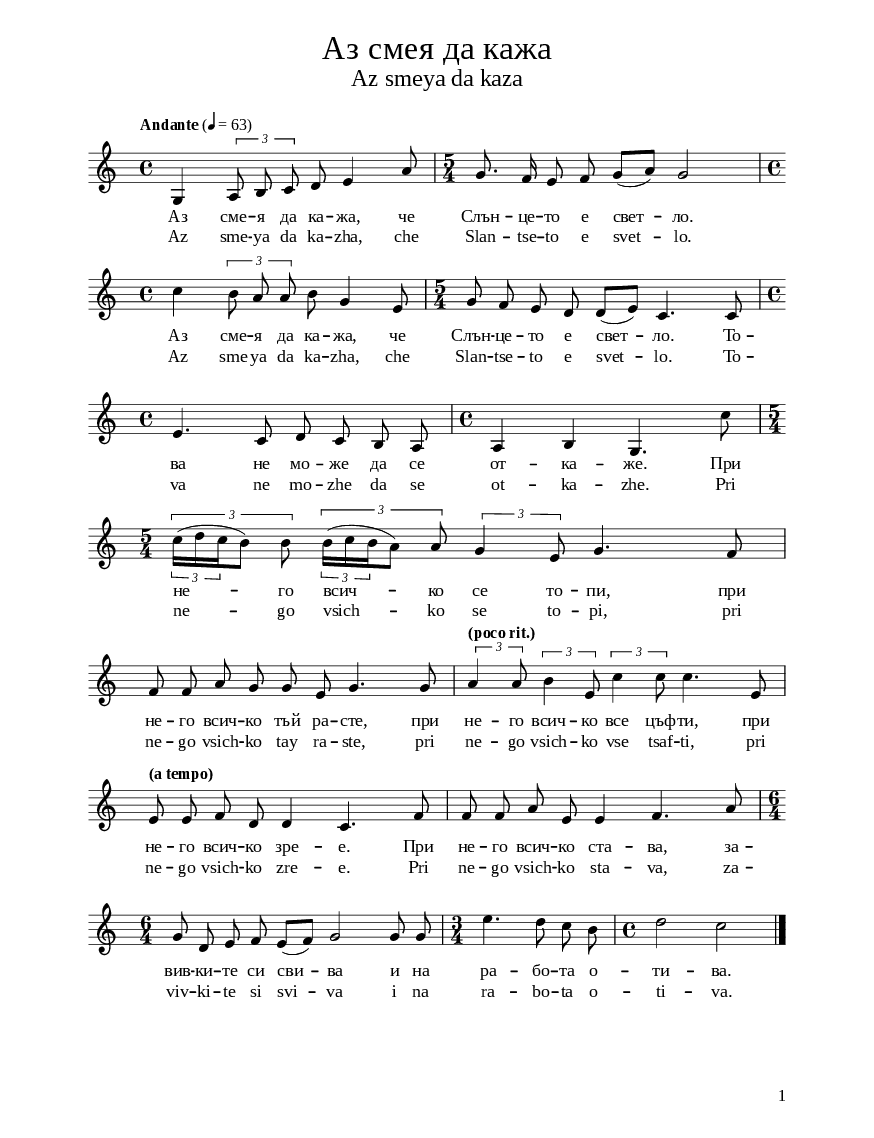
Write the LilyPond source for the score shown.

\version "2.24.0"

% include paper part and global functions
\include "include/globals.ily"

\bookpart {
  \label #'ref109
  \tocItem \markup "Аз смея да кажа – Az smeya da kaza"
  \include "include/bookpart-paper.ily"
  \score {
    \include "include/score-layout.ily"


    \new Voice \relative c' {
      \clef treble
      \key c \major
      \time 4/4
      \tempoFunc "Andante" 4 "63"
      \autoBeamOff
      g4 \tuplet 3/2 {  a8   b8   c8  }  d8   e4   a8 | \time 5/4  | g8.   f16   e8   f8   g8 ( [ a8 ) ]   g2 \break |

      \time 4/4  | c4 \tuplet 3/2 {  b8   a8   a8  } b8   g4   e8 | \time 5/4  | g8   f8   e8   d8   d8 ( [ e8 ) ]   c4.   c8 \break |

      \time 4/4  | e4.   c8   d8   c8   b8  a8 |   \time 4/4   a4   b4   g4.   c'8  | \time 5/4 \break

      \tweak direction #up \tuplet 3/2 { \once \override Slur.positions = #'(1 . 1) \tuplet 3/2 { c16 ([ d16  c16 } b8]) b8 }

      \tweak direction #up \tuplet 3/2 { \once \override Slur.positions = #'(1.05 . 0.1) \tuplet 3/2 { b16 [( c16  b16 } a8 )] a8 }

      \tuplet 3/2 { g4 e8 } g4. f8 \break


      f8   f8   a8   g8   g8 e8   g4. g8 | \tempo "(poco rit.)"  \tuplet 3/2 { a4 a8 } \tuplet 3/2 { b4 e,8 } \tweak direction #up \tuplet 3/2 { c'4 c8 } c4. e,8 \break

      \tempo "(a tempo)" e8 e8   f8 d8   d4   c4.   f8 f8   f8   a8   e8   e4 f4.   a8 \break

      \time 6/4   g8   d8   e8   f8   e8 ( [ f8 ) ]   g2   g8   g8 \time 3/4 e'4. d8 c8 b8 \time 4/4 d2 c2 \bar "|." \break

    }

    \addlyrics {

      Аз сме -- я да ка -- жа, че Слън
      -- це -- то е свет -- ло. Аз сме
      -- я да ка -- жа, че Слън -- це --
      то е свет -- ло. То -- ва не
      мо -- же да се от -- ка -- же. При
      не --   го всич  --
      ко се то -- пи, при не -- го
      всич -- ко тъй ра -- сте, при не --
      го всич -- ко все цъф -- ти, при
      не -- го всич -- ко зре -- е. При
      не -- го всич -- ко ста -- ва, за --
      вив -- ки -- те си сви -- ва и
      на ра -- бо -- та о -- ти -- ва.


    }
    \addlyrics {
      Az sme -- ya da ka -- zha, che Slan
      -- tse -- to e svet -- lo. Az sme
      -- ya da ka -- zha, che Slan -- tse --
      to e svet -- lo. To -- va ne
      mo -- zhe da se ot -- ka -- zhe. Pri
      ne --   go vsich  --
      ko se to -- pi, pri ne -- go
      vsich -- ko tay ra -- ste, pri ne --
      go vsich -- ko vse tsaf -- ti, pri
      ne -- go vsich -- ko zre -- e. Pri
      ne -- go vsich -- ko sta -- va, za --
      viv -- ki -- te si svi -- va i
      na ra -- bo -- ta o -- ti -- va.
    }

    \header {
      title = \titleFunc "Аз смея да кажа" "Az smeya da kaza"
    }

    \midi{}

  } % score

  %\markup \dc-one "D.C. al Fine"
  %

  % include foreign translation(s) of the song

  \pageBreak
  \version "2.24.0"

\markup \fill-line { \fontsize #deTitleFontSize "Ich wage zu sagen" }
\markup \null
\markup \null
\markup \fontsize #deCoupletFontSize {
  \hspace #20
  \override #`(baseline-skip . ,deCoupletBaselineSkip)

  \column {
    \line { " "Ich wage zu sagen, }

    \line { " "dass die Sonne hell ist. }

    \line { " "Ich wage zu sagen, }

    \line { " "dass die Sonne hell ist.}

    \line { " "Das lässt sich nicht leugnen.}

    \line { " "Bei ihr schmilzt alles, }

    \line { " "bei ihr wächst alles, }

    \line { " "bei ihr blüht alles,}

    \line { " "bei ihr reift alles.}

    \line { " "Bei ihr steht alle auf, }

    \line { " "faltet seine Decken zusammen}

    \line { " "und begibt sich an die Arbeit.  }

  }


}


} % bookpart
